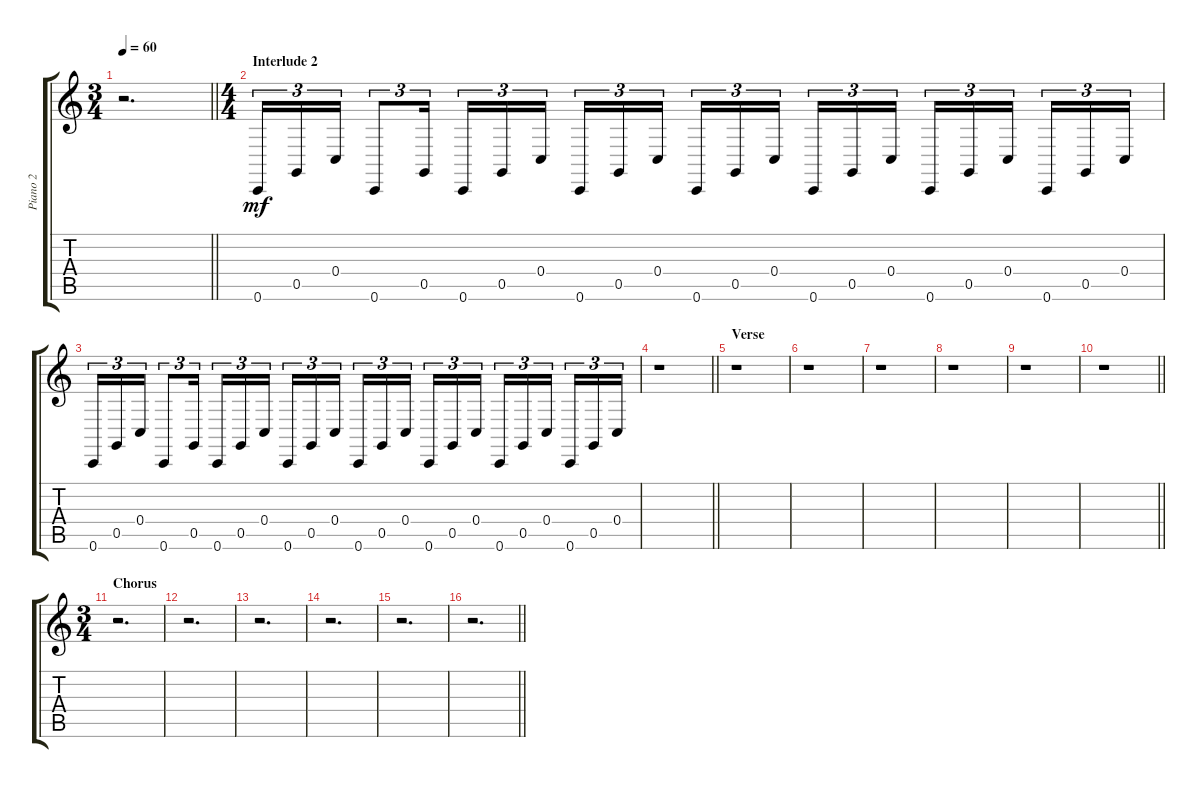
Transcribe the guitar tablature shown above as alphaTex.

\track ("Piano 2" "Piano 2") {instrument acousticgrandpiano}
\staff {score tabs}
\tuning (D4 A3 F3 C3 G2 C2) {hide}
\ts (3 4)
\tempo 60
\clef g2
\barLineRight lightlight
\ks c
r.2{d dy mf} |
\ts (4 4)
\section ("" "Interlude 2")
0.6.16{tu (3 2)} 0.5.16{tu (3 2)} 0.4.16{tu (3 2)} 0.6.8{tu (3 2)} 0.5.16{tu (3 2)} 0.6.16{tu (3 2)} 0.5.16{tu (3 2)} 0.4.16{tu (3 2) beam splitsecondary} 0.6.16{tu (3 2)} 0.5.16{tu (3 2)} 0.4.16{tu (3 2)} 0.6.16{tu (3 2)} 0.5.16{tu (3 2)} 0.4.16{tu (3 2) beam splitsecondary} 0.6.16{tu (3 2)} 0.5.16{tu (3 2)} 0.4.16{tu (3 2)} 0.6.16{tu (3 2)} 0.5.16{tu (3 2)} 0.4.16{tu (3 2) beam splitsecondary} 0.6.16{tu (3 2)} 0.5.16{tu (3 2)} 0.4.16{tu (3 2)} |
0.6.16{tu (3 2)} 0.5.16{tu (3 2)} 0.4.16{tu (3 2)} 0.6.8{tu (3 2)} 0.5.16{tu (3 2)} 0.6.16{tu (3 2)} 0.5.16{tu (3 2)} 0.4.16{tu (3 2) beam splitsecondary} 0.6.16{tu (3 2)} 0.5.16{tu (3 2)} 0.4.16{tu (3 2)} 0.6.16{tu (3 2)} 0.5.16{tu (3 2)} 0.4.16{tu (3 2) beam splitsecondary} 0.6.16{tu (3 2)} 0.5.16{tu (3 2)} 0.4.16{tu (3 2)} 0.6.16{tu (3 2)} 0.5.16{tu (3 2)} 0.4.16{tu (3 2) beam splitsecondary} 0.6.16{tu (3 2)} 0.5.16{tu (3 2)} 0.4.16{tu (3 2)} |
\barLineRight lightlight
r.1 |
\section ("" "Verse")
r.1 |
r.1 |
r.1 |
r.1 |
r.1 |
\barLineRight lightlight
r.1 |
\ts (3 4)
\section ("" "Chorus")
r.2{d} |
r.2{d} |
r.2{d} |
r.2{d} |
r.2{d} |
\barLineRight lightlight
r.2{d}
